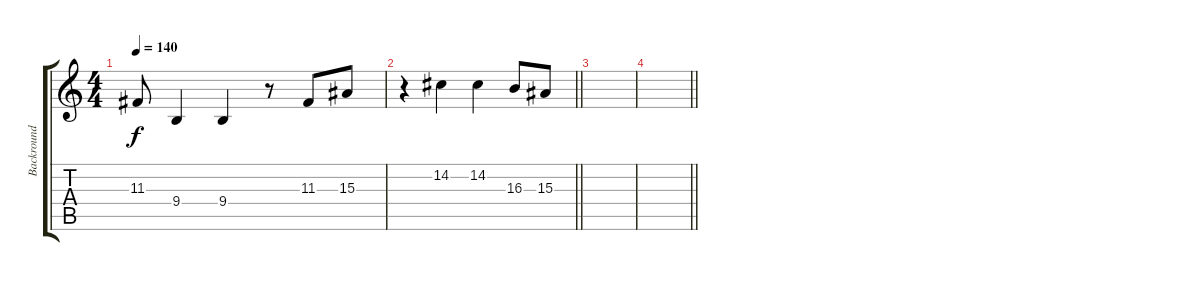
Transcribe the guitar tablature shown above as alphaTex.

\track ("Backround voices" "Backround ") {instrument flute}
\staff {score tabs}
\tuning (E4 B3 G3 D3 A2 E2) {hide}
\ts (4 4)
\tempo 140
\clef g2
\ks c
11.3{t}.8{dy f} 9.4.4 9.4.4 r.8 11.3.8 15.3.8 |
\barLineRight lightlight
r.4 14.2.4 14.2.4 16.3.8 15.3.8 |
|
\barLineRight lightlight
